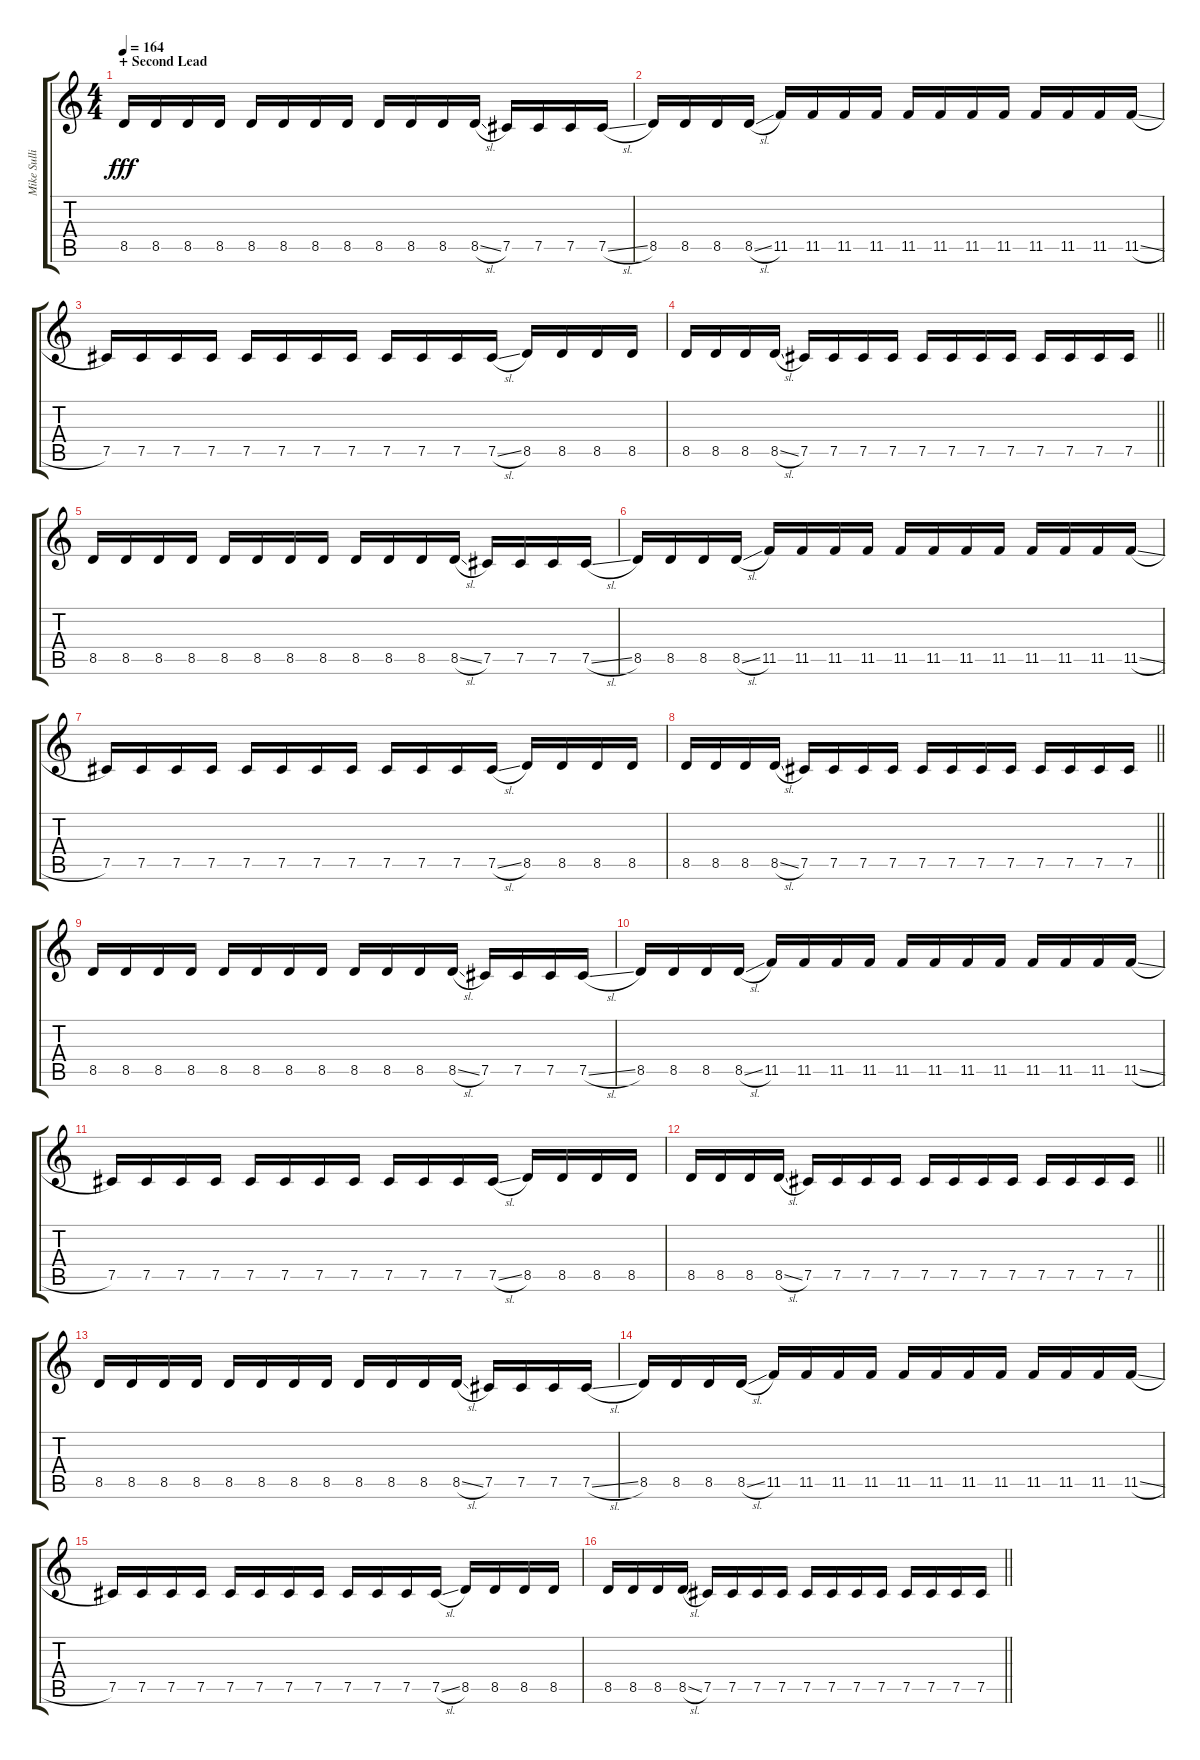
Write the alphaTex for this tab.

\track ("Mike Sullivan" "Mike Sulli") {instrument distortionguitar}
\staff {score tabs}
\tuning (B3 G3 F3 C3 Gb2 B1) {hide}
\ts (4 4)
\section ("" "+ Second Lead")
\tempo 164
\clef g2
\ks c
8.5.16{dy fff} 8.5.16 8.5.16 8.5.16 8.5.16 8.5.16 8.5.16 8.5.16 8.5.16 8.5.16 8.5.16 8.5{sl}.16 7.5.16 7.5.16 7.5.16 7.5{sl}.16 |
8.5.16 8.5.16 8.5.16 8.5{sl}.16 11.5.16 11.5.16 11.5.16 11.5.16 11.5.16 11.5.16 11.5.16 11.5.16 11.5.16 11.5.16 11.5.16 11.5{sl}.16 |
7.5.16 7.5.16 7.5.16 7.5.16 7.5.16 7.5.16 7.5.16 7.5.16 7.5.16 7.5.16 7.5.16 7.5{sl}.16 8.5.16 8.5.16 8.5.16 8.5.16 |
\barLineRight lightlight
8.5.16 8.5.16 8.5.16 8.5{sl}.16 7.5.16 7.5.16 7.5.16 7.5.16 7.5.16 7.5.16 7.5.16 7.5.16 7.5.16 7.5.16 7.5.16 7.5.16 |
\section ("" "")
8.5.16 8.5.16 8.5.16 8.5.16 8.5.16 8.5.16 8.5.16 8.5.16 8.5.16 8.5.16 8.5.16 8.5{sl}.16 7.5.16 7.5.16 7.5.16 7.5{sl}.16 |
8.5.16 8.5.16 8.5.16 8.5{sl}.16 11.5.16 11.5.16 11.5.16 11.5.16 11.5.16 11.5.16 11.5.16 11.5.16 11.5.16 11.5.16 11.5.16 11.5{sl}.16 |
7.5.16 7.5.16 7.5.16 7.5.16 7.5.16 7.5.16 7.5.16 7.5.16 7.5.16 7.5.16 7.5.16 7.5{sl}.16 8.5.16 8.5.16 8.5.16 8.5.16 |
\barLineRight lightlight
8.5.16 8.5.16 8.5.16 8.5{sl}.16 7.5.16 7.5.16 7.5.16 7.5.16 7.5.16 7.5.16 7.5.16 7.5.16 7.5.16 7.5.16 7.5.16 7.5.16 |
\section ("" "")
8.5.16 8.5.16 8.5.16 8.5.16 8.5.16 8.5.16 8.5.16 8.5.16 8.5.16 8.5.16 8.5.16 8.5{sl}.16 7.5.16 7.5.16 7.5.16 7.5{sl}.16 |
8.5.16 8.5.16 8.5.16 8.5{sl}.16 11.5.16 11.5.16 11.5.16 11.5.16 11.5.16 11.5.16 11.5.16 11.5.16 11.5.16 11.5.16 11.5.16 11.5{sl}.16 |
7.5.16 7.5.16 7.5.16 7.5.16 7.5.16 7.5.16 7.5.16 7.5.16 7.5.16 7.5.16 7.5.16 7.5{sl}.16 8.5.16 8.5.16 8.5.16 8.5.16 |
\barLineRight lightlight
8.5.16 8.5.16 8.5.16 8.5{sl}.16 7.5.16 7.5.16 7.5.16 7.5.16 7.5.16 7.5.16 7.5.16 7.5.16 7.5.16 7.5.16 7.5.16 7.5.16 |
\section ("" "")
8.5.16 8.5.16 8.5.16 8.5.16 8.5.16 8.5.16 8.5.16 8.5.16 8.5.16 8.5.16 8.5.16 8.5{sl}.16 7.5.16 7.5.16 7.5.16 7.5{sl}.16 |
8.5.16 8.5.16 8.5.16 8.5{sl}.16 11.5.16 11.5.16 11.5.16 11.5.16 11.5.16 11.5.16 11.5.16 11.5.16 11.5.16 11.5.16 11.5.16 11.5{sl}.16 |
7.5.16 7.5.16 7.5.16 7.5.16 7.5.16 7.5.16 7.5.16 7.5.16 7.5.16 7.5.16 7.5.16 7.5{sl}.16 8.5.16 8.5.16 8.5.16 8.5.16 |
\barLineRight lightlight
8.5.16 8.5.16 8.5.16 8.5{sl}.16 7.5.16 7.5.16 7.5.16 7.5.16 7.5.16 7.5.16 7.5.16 7.5.16 7.5.16 7.5.16 7.5.16 7.5.16
